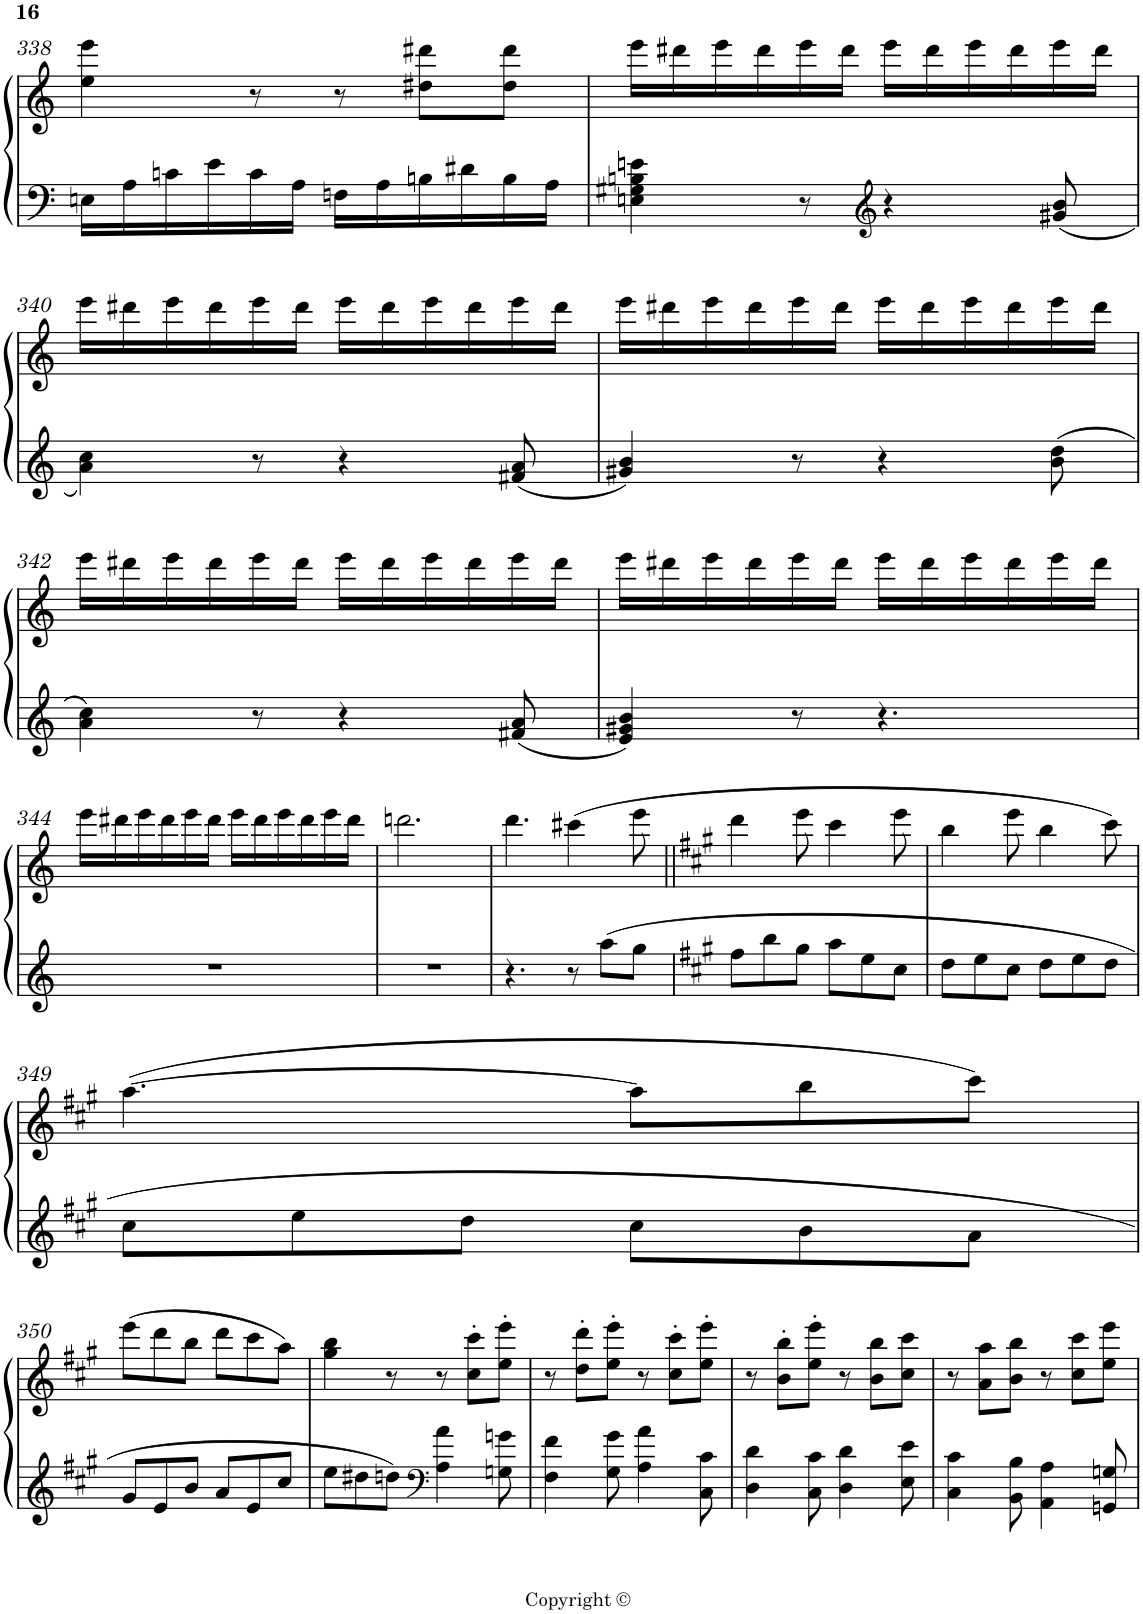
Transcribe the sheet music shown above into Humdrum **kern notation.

**kern	**kern
*part1	*part1
*staff2	*staff1
*I"Piano	*
*I'Pno.	*
!!LO:PB:g=z
*clefF4	*clefG2
*k[]	*k[]
*a:	*a:
*M6/8	*M6/8
=338	=338
16En\LL	4ee\ 4eee\
16A\	.
16cn\	.
16e\	.
16c\	8r
16A\JJ	.
16Fn\LL	8r
16A\	.
16Bn\	8dd#X\ 8ddd#X\L
16d#X\	.
16B\	8dd#\ 8ddd#\J
16A\JJ	.
=339	=339
4En\ 4G#X\ 4Bn\ 4en\	16eee\LL
.	16ddd#X\
.	16eee\
.	16ddd#\
8r	16eee\
.	16ddd#\JJ
*clefG2	*
4r	16eee\LL
.	16ddd#\
.	16eee\
.	16ddd#\
8g#X/ 8b/	16eee\
.	16ddd#\JJ
!!LO:LB:g=z
=340	=340
4a\ 4cc\	16eee\LL
.	16ddd#X\
.	16eee\
.	16ddd#\
8r	16eee\
.	16ddd#\JJ
4r	16eee\LL
.	16ddd#\
.	16eee\
.	16ddd#\
8f#X/ 8a/	16eee\
.	16ddd#\JJ
=341	=341
4g#X/ 4b/	16eee\LL
.	16ddd#X\
.	16eee\
.	16ddd#\
8r	16eee\
.	16ddd#\JJ
4r	16eee\LL
.	16ddd#\
.	16eee\
.	16ddd#\
8b\ 8dd\	16eee\
.	16ddd#\JJ
!!LO:LB:g=z
=342	=342
4a\ 4cc\	16eee\LL
.	16ddd#X\
.	16eee\
.	16ddd#\
8r	16eee\
.	16ddd#\JJ
4r	16eee\LL
.	16ddd#\
.	16eee\
.	16ddd#\
8f#X/ 8a/	16eee\
.	16ddd#\JJ
=343	=343
4e/ 4g#X/ 4b/	16eee\LL
.	16ddd#X\
.	16eee\
.	16ddd#\
8r	16eee\
.	16ddd#\JJ
4.r	16eee\LL
.	16ddd#\
.	16eee\
.	16ddd#\
.	16eee\
.	16ddd#\JJ
!!LO:LB:g=z
=344	=344
2.r	16eee\LL
.	16ddd#X\
.	16eee\
.	16ddd#\
.	16eee\
.	16ddd#\JJ
.	16eee\LL
.	16ddd#\
.	16eee\
.	16ddd#\
.	16eee\
.	16ddd#\JJ
=345	=345
2.r	2.dddn\
=346	=346
4.r	4.ddd\
8r	(>4ccc#X\
8aa\L	.
8gg\J	8eee\
=347||	=347||
*k[f#c#g#]	*k[f#c#g#]
*A:	*A:
8ff#\L	4ddd\
8bb\	.
8gg#\J	8eee\
8aa\L	4ccc#\
8ee\	.
8cc#\J	8eee\
=348	=348
8dd\L	4bb\
8ee\	.
8cc#\J	8eee\
8dd\L	4bb\
8ee\	.
8dd\J	8ccc#\)
!!LO:LB:g=z
=349	=349
8cc#\L	(>[4.aa\
8ee\	.
8dd\J	.
8cc#\L	8aa\L]
8b\	8bb\
8a\J	8ccc#\J)
!!LO:LB:g=z
=350	=350
8g#/L	(>8eee\L
8e/	8ddd\
8b/J	8bb\J
8a/L	8ddd\L
8e/	8ccc#\
8cc#/J	8aa\J)
=351	=351
8ee\L	4gg#\ 4bb\
8dd#X\	.
8ddn\J	8r
*clefF4	*
4A\ 4a\	8r
.	8cc#\' 8ccc#\'L
8Gn\ 8gn\	8ee\' 8eee\'J
=352	=352
4F#\ 4f#\	8r
.	8dd\' 8ddd\'L
8G#\ 8g#\	8ee\' 8eee\'J
4A\ 4a\	8r
.	8cc#\' 8ccc#\'L
8C#\ 8c#\	8ee\' 8eee\'J
=353	=353
4D\ 4d\	8r
.	8b\' 8bb\'L
8C#\ 8c#\	8ee\' 8eee\'J
4D\ 4d\	8r
.	8b\ 8bb\L
8E\ 8e\	8cc#\ 8ccc#\J
=354	=354
4C#\ 4c#\	8r
.	8a\ 8aa\L
8BB\ 8B\	8b\ 8bb\J
4AA\ 4A\	8r
.	8cc#\ 8ccc#\L
8GGn/ 8Gn/	8ee\ 8eee\J
=	=
*-	*-
